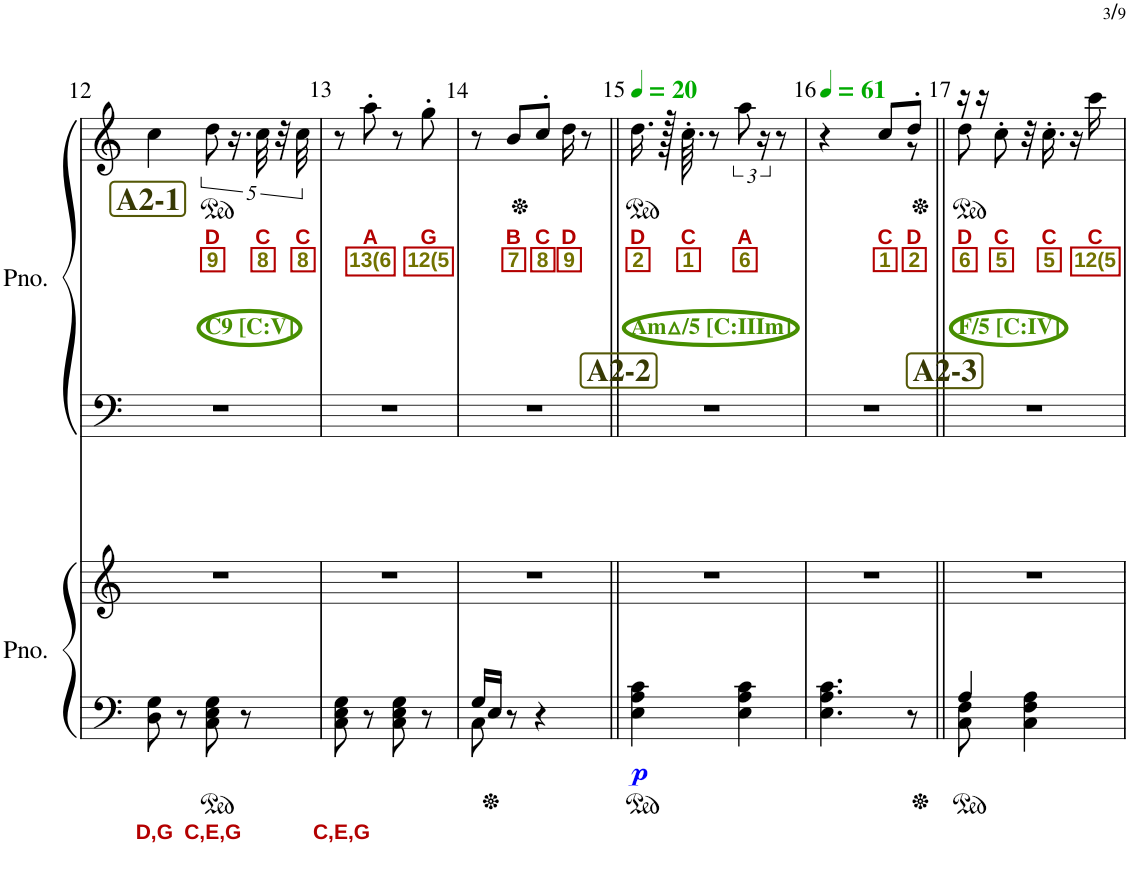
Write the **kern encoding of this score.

**kern	**text	**text	**kern	**dynam	**kern	**kern	**text	**text	**text
*part2	*part2	*part2	*part2	*part2	*part1	*part1	*part1	*part1	*part1
*staff4	*staff4	*staff4	*staff3	*staff3/4	*staff2	*staff1	*staff1	*staff1	*staff1
*I"ピアノ	*	*	*	*	*I"ピアノ	*	*	*	*
!!LO:PB:g=z
*clefF4	*	*	*clefG2	*	*clefF4	*clefG2	*	*	*
*k[]	*	*	*k[]	*	*k[]	*k[]	*	*	*
*M4/8	*	*	*M4/8	*	*M4/8	*M4/8	*	*	*
!!LO:REH:place=s1:b:B:cj:color=#373904:fs=15:t=A2-1
=12	=12	=12	=12	=12	=12	=12	=12	=12	=12
!	!	!LO:LY:b:color=#B30000	!	!	!	!	!	!	!
8D\ 8G\	.	D,G	2r	.	2r	4cc\	.	.	.
8r	.	.	.	.	.	.	.	.	.
!	!	!LO:LY:b:color=#B30000	!	!	!	!	!	!	!
*	*	*	*	*	*	*ped	*	*	*
!	!	!	!	!	!	!LO:TX:b:B:color=#478E00:t=C9 [C&colon;V]	!	!	!
!	!	!	!	!	!	!	!	!LO:LY:b:color=#B30000	!LO:LY:b:color=#727200
8C\ 8E\ 8G\	.	C,E,G	.	.	.	10dd\	.	D	9
.	.	.	.	.	.	20.r	.	.	.
8r	.	.	.	.	.	.	.	.	.
!	!	!	!	!	!	!	!	!LO:LY:b:color=#B30000	!LO:LY:b:color=#727200
.	.	.	.	.	.	40cc\	.	C	8
.	.	.	.	.	.	40r	.	.	.
!	!	!	!	!	!	!	!	!LO:LY:b:color=#B30000	!LO:LY:b:color=#727200
.	.	.	.	.	.	40cc\	.	C	8
=13	=13	=13	=13	=13	=13	=13	=13	=13	=13
!	!	!LO:LY:b:color=#B30000	!	!	!	!	!	!	!
8C\ 8E\ 8G\	.	C,E,G	2r	.	2r	8r	.	.	.
!	!	!	!	!	!	!	!	!LO:LY:b:color=#B30000	!LO:LY:b:color=#727200
8r	.	.	.	.	.	8aa'\	.	A	13(6
8C\ 8E\ 8G\	.	.	.	.	.	8r	.	.	.
!	!	!	!	!	!	!	!	!LO:LY:b:color=#B30000	!LO:LY:b:color=#727200
8r	.	.	.	.	.	8gg'\	.	G	12(5
=14	=14	=14	=14	=14	=14	=14	=14	=14	=14
*^	*	*	*	*	*	*^	*	*	*
16G/LL	8C\	.	.	2r	.	2r	8r	16ryy	.	.	.
*	*	*	*	*	*	*	*v	*v	*	*	*
16E/JJ	.	.	.	.	.	.	.	.	.	.
!	!	!	!	!	!	!	!	!	!LO:LY:b:color=#B30000	!LO:LY:b:color=#727200
8r	4.ryy	.	.	.	.	.	8b/L	.	B	7
*	*	*	*	*	*	*	*Xped	*	*	*
!	!	!	!	!	!	!	!	!	!LO:LY:b:color=#B30000	!LO:LY:b:color=#727200
4r	.	.	.	.	.	.	8cc'/J	.	C	8
*	*	*	*	*	*	*	*^	*	*	*
!	!	!	!	!	!	!	!	!	!	!LO:LY:b:color=#B30000	!LO:LY:b:color=#727200
.	.	.	.	.	.	.	.	16dd\	.	D	9
.	.	.	.	.	.	.	8r	8ryy	.	.	.
*v	*v	*	*	*	*	*	*v	*v	*	*	*
=15||	=15||	=15||	=15||	=15||	=15||	=15||	=15||	=15||	=15||
!!LO:REH:place=s1:b:B:cj:color=#373904:fs=15:t=A2-2
*	*	*	*	*	*	*ped	*	*	*
*	*	*	*	*	*	*MM20	*	*	*
*	*	*	*	*	*	*^	*	*	*
!	!	!	!	!	!	!LO:TX:b:B:color=#478E00:t=Am△/5 [C&colon;IIIm]	!	!	!	!
!	!	!	!	!LO:DY:b=2	!	!	!	!	!LO:LY:b:color=#B30000	!LO:LY:b:color=#727200
*	*	*	*	*	*	*v	*v	*	*	*
4E\ 4A\ 4c\	.	.	2r	p	2r	16.dd\	.	D	2
.	.	.	.	.	.	128r	.	.	.
!	!	!	!	!	!	!	!	!LO:LY:b:color=#B30000	!LO:LY:b:color=#727200
.	.	.	.	.	.	64.cc'\	.	C	1
.	.	.	.	.	.	8r	.	.	.
!	!	!	!	!	!	!	!	!LO:LY:b:color=#B30000	!LO:LY:b:color=#727200
4E\ 4A\ 4c\	.	.	.	.	.	12aa\	.	A	6
.	.	.	.	.	.	24r	.	.	.
.	.	.	.	.	.	8r	.	.	.
=16	=16	=16	=16	=16	=16	=16	=16	=16	=16
*	*	*	*	*	*	*MM61	*	*	*
*	*	*	*	*	*	*^	*	*	*
4.E\ 4.A\ 4.c\	.	.	2r	.	2r	4r	4.ryy	.	.	.
!	!	!	!	!	!	!	!	!	!LO:LY:b:color=#B30000	!LO:LY:b:color=#727200
.	.	.	.	.	.	8cc/L	.	.	C	1
!	!	!	!	!	!	!	!	!	!LO:LY:b:color=#B30000	!LO:LY:b:color=#727200
8r	.	.	.	.	.	8dd'/J	8r	.	D	2
!!LO:REH:place=s1:b:B:cj:color=#373904:fs=15:t=A2-3	!!
=17||	=17||	=17||	=17||	=17||	=17||	=17||	=17||	=17||	=17||	=17||
*^	*	*	*	*	*	*	*	*	*	*
*	*	*	*	*	*	*	*Xped	*	*	*	*
!	!	!	!	!	!	!	!LO:TX:b:B:color=#478E00:t=F/5 [C&colon;IV]	!	!	!	!
!	!	!	!	!	!	!	!	!	!	!LO:LY:b:color=#B30000	!LO:LY:b:color=#727200
4A/	8C\ 8F\	.	.	2r	.	2r	16r	8dd\	.	D	6
.	.	.	.	.	.	.	16r	.	.	.	.
!	!	!	!	!	!	!	!	!	!	!LO:LY:b:color=#B30000	!LO:LY:b:color=#727200
.	4.ryy	.	.	.	.	.	8cc'\	4.ryy	.	C	5
4C\ 4F\ 4A\	.	.	.	.	.	.	32r	.	.	.	.
!	!	!	!	!	!	!	!	!	!	!LO:LY:b:color=#B30000	!LO:LY:b:color=#727200
.	.	.	.	.	.	.	16.cc'\	.	.	C	5
.	.	.	.	.	.	.	16r	.	.	.	.
!	!	!	!	!	!	!	!	!	!	!LO:LY:b:color=#B30000	!LO:LY:b:color=#727200
.	.	.	.	.	.	.	16ccc\	.	.	C	12(5
*v	*v	*	*	*	*	*	*v	*v	*	*	*
=	=	=	=	=	=	=	=	=	=
*-	*-	*-	*-	*-	*-	*-	*-	*-	*-
